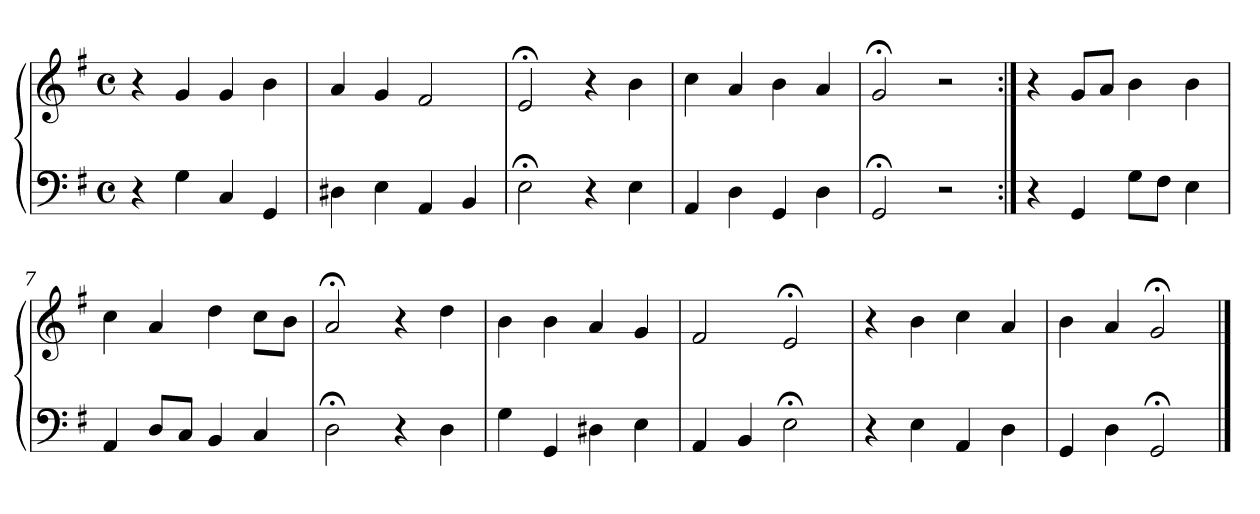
**kern	**kern
*part1	*part1
*staff2	*staff1
*clefF4	*clefG2
*k[f#]	*k[f#]
*M4/4	*M4/4
*met(c)	*met(c)
=1	=1
4r	4r
4G	4g
4C	4g
4GG	4b
=2	=2
4D#X	4a
4E	4g
4AA	2f#
4BB	.
=3	=3
2E;<	2e;<
4r	4r
4E	4b
=4	=4
4AA	4cc
4D	4a
4GG	4b
4D	4a
=5	=5
2GG;<	2g;<
2r	2r
=6:|!	=6:|!
4r	4r
4GG	8gL
.	8aJ
8GL	4b
8F#J	.
4E	4b
=7	=7
4AA	4cc
8DL	4a
8CJ	.
4BB	4dd
4C	8ccL
.	8bJ
!!LO:LB:g=z
=8	=8
2D;<	2a;<
4r	4r
4D	4dd
=9	=9
4G	4b
4GG	4b
4D#X	4a
4E	4g
=10	=10
4AA	2f#
4BB	.
2E;<	2e;<
=11	=11
4r	4r
4E	4b
4AA	4cc
4D	4a
=12	=12
4GG	4b
4D	4a
2GG;<	2g;<
==	==
*-	*-
